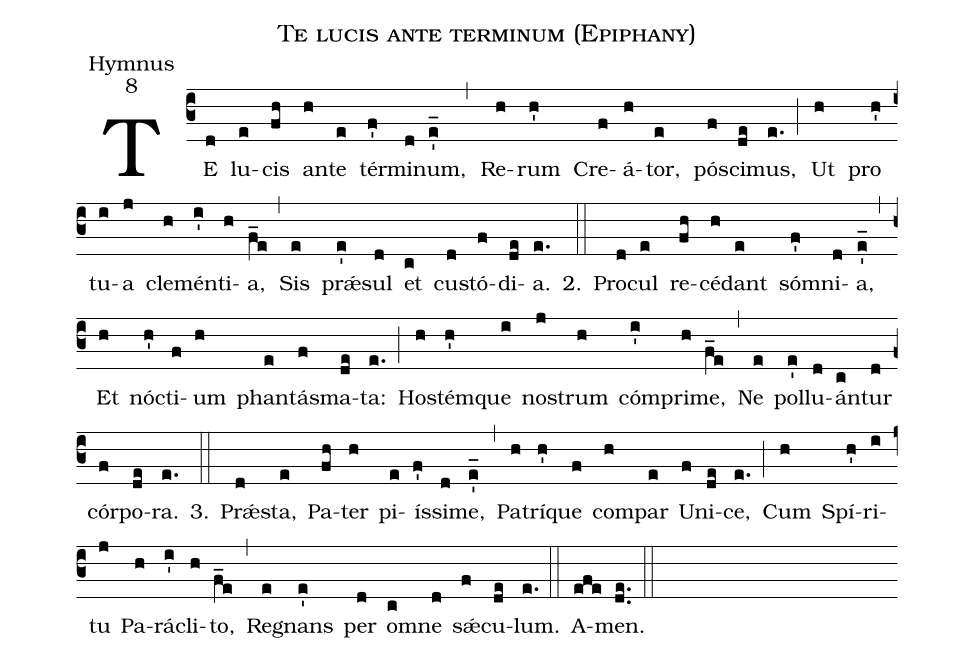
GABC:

name:Te lucis ante terminum (Epiphany);
office-part:Hymnus;
mode:8;
%%
(c3) TE(d) lu(e)cis(fh) an(h)te(e) tér(f')mi(d)num,(e'_) (,) Re(h)rum(h') Cre(f)á(h)tor,(e) pó(f)sci(de)mus,(e.) (;) Ut(h) pro(h') tu(i)a(j) cle(h)mén(i')ti(h)a,(f_e) (,) Sis(e) pr<sp>'æ</sp>(e')sul(d) et(c) cu(d)stó(f)di(de)a.(e.) 2.(::) Pro(d)cul(e) re(fh)cé(h)dant(e) só(f')mni(d)a,(e'_) (,) Et(h) nó(h')cti(f)um(h) phan(e)tá(f)sma(de)ta:(e.) (;) Ho(h)stém(h')que(i) no(j)strum(h) cóm(i')pri(h)me,(f_e) (,) Ne(e) pol(e')lu(d)án(c)tur(d) cór(f)po(de)ra.(e.) 3.(::) Pr<sp>'æ</sp>(d)sta,(e) Pa(fh)ter(h) pi(e)ís(f')si(d)me,(e'_) (,) Pa(h)trí(h')que(f) com(h)par(e) U(f)ni(de)ce,(e.) (;) Cum(h) Spí(h')ri(i)tu(j) Pa(h)rá(i')cli(h)to,(f_e) (,) Re(e)gnans(e') per(d) o(c)mne(d) s<sp>'æ</sp>(f)cu(de)lum.(e.) (::) A(efe)men.(de..) (::)
